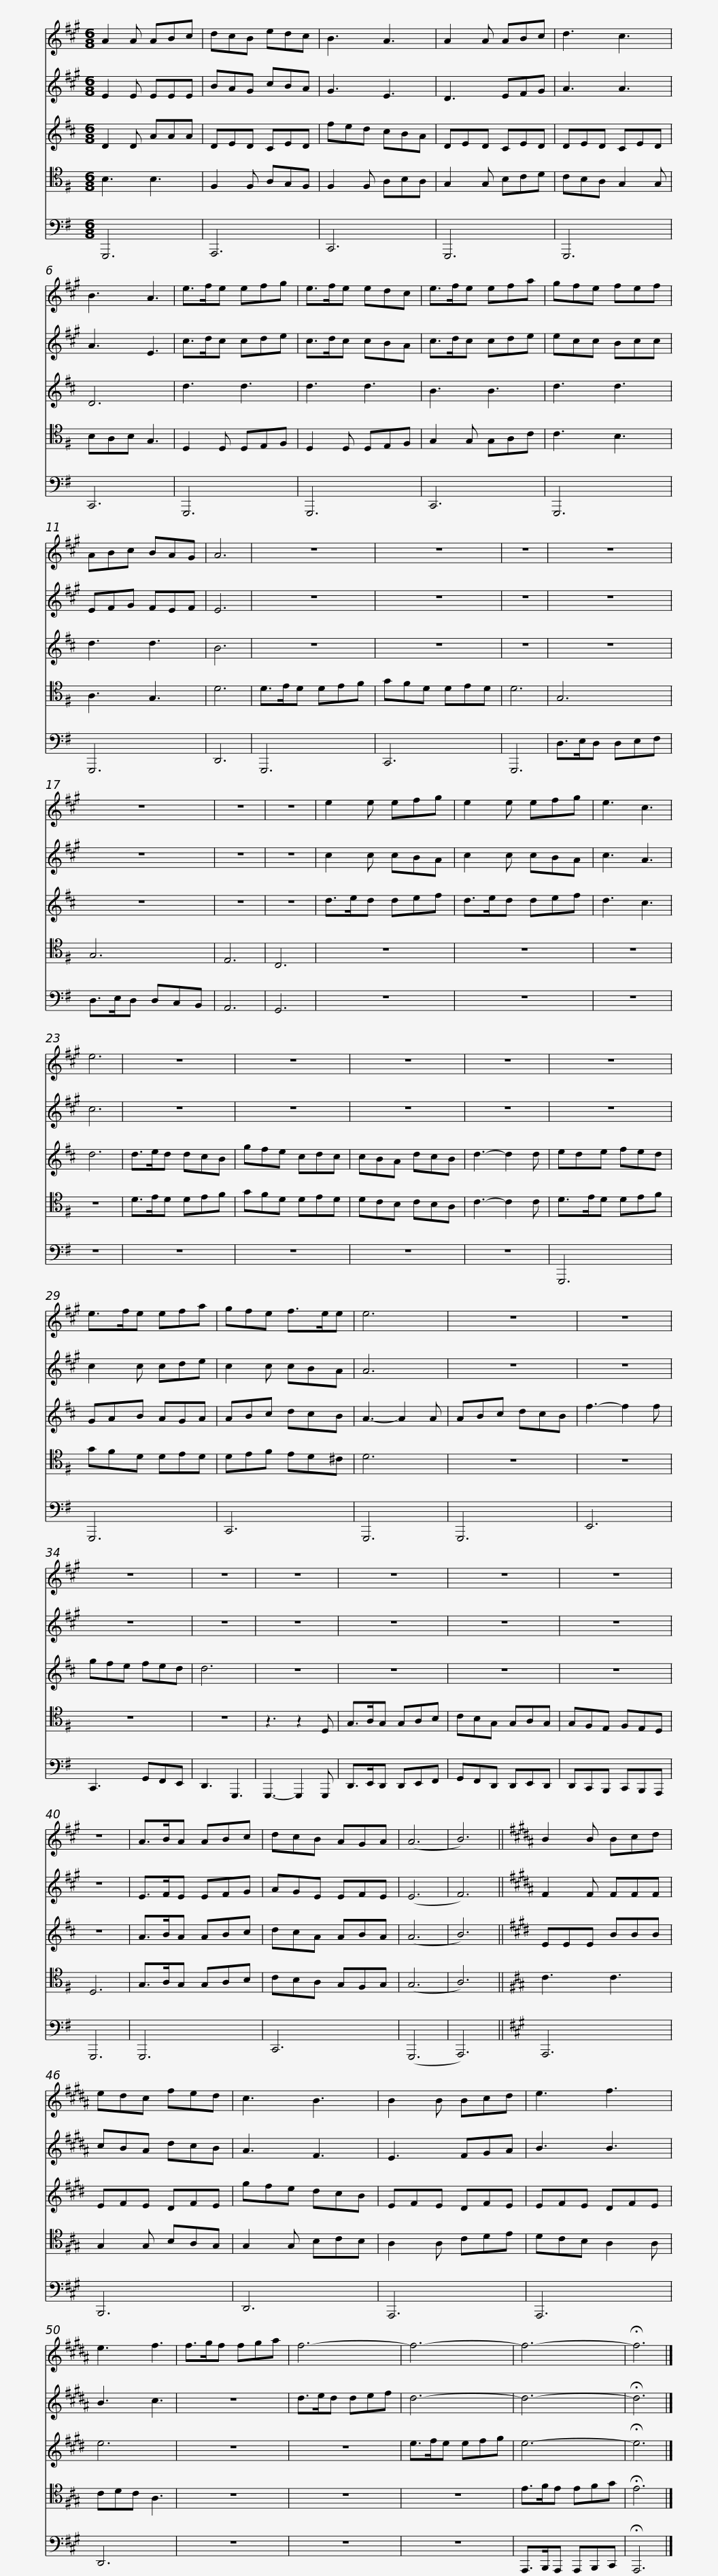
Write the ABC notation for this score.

X:1
%%score 1 2 3 4 5
L:1/8
M:6/8
I:linebreak $
K:G
V:1 treble transpose=-2
V:2 treble transpose=-2
V:3 treble transpose=-7
V:4 tenor
V:5 bass
V:1
[K:A] A2 A ABc | dcB edc | B3 A3 | A2 A ABc | d3 c3 | %5
 B3 A3 |$ e>fe efg | e>fe edc | e>fe efa | gfe fef | %10
 ABc BAG | A6 |$ z6 | z6 | z6 | %15
 z6 | z6 | z6 | z6 | e2 e efg |$ %20
 e2 e efg | e3 c3 | e6 | z6 | z6 | %25
 z6 | z6 |$ z6 | e>fe efa | gfe f>ee | %30
 e6 | z6 | z6 |$ z6 | z6 | %35
 z6 | z6 | z6 | z6 | z6 |$ %40
 A>BA ABc | dcB AGA | (A6 | B6) ||[K:B] B2 B Bcd | %45
 edc fed | c3 B3 |$ B2 B Bcd | e3 f3 | e3 f3 | %50
 f>gf fga | f6- | f6- |$ f6- | !fermata!f6 |] %55
V:2
[K:A] E2 E EEE | BAG cBA | G3 E3 | D3 EFG | A3 A3 | %5
 A3 E3 |$ c>dc cde | c>dc cBA | c>dc cde | ecc Bcc | %10
 EFG FEF | E6 |$ z6 | z6 | z6 | %15
 z6 | z6 | z6 | z6 | c2 c cBA |$ %20
 c2 c cBA | c3 A3 | c6 | z6 | z6 | %25
 z6 | z6 |$ z6 | c2 c cde | c2 c cBA | %30
 A6 | z6 | z6 |$ z6 | z6 | %35
 z6 | z6 | z6 | z6 | z6 |$ %40
 E>FE EFG | AGE EFE | (E6 | F6) ||[K:B] F2 F FFF | %45
 cBA dcB | A3 F3 |$ E3 FGA | B3 B3 | B3 c3 | %50
 z6 | d>ed def | d6- |$ d6- | !fermata!d6 |] %55
V:3
[K:D] D2 D AAA | DED CED | fed cBA | DED CED | DED CED | %5
 D6 |$ d3 d3 | d3 d3 | B3 B3 | d3 d3 | %10
 d3 d3 | B6 |$ z6 | z6 | z6 | %15
 z6 | z6 | z6 | z6 | d>ed def |$ %20
 d>ed def | d3 c3 | d6 | d>ed dcB | gfe cdc | %25
 cBA dcB | d3- d2 d |$ ede fed | GAB AGA | ABc dcB | %30
 A3- A2 A | ABc dcB | f3- f2 f |$ gfe fed | d6 | %35
 z6 | z6 | z6 | z6 | z6 |$ %40
 A>BA ABc | dcA ABA | (A6 | B6) ||[K:E] EEE BBB | %45
 EFE DFE | gfe dcB |$ EFE DFE | EFE DFE | e6 | %50
 z6 | z6 | e>fe efg |$ e6- | !fermata!e6 |] %55
V:4
 B,3 B,3 | F,2 F, A,G,F, | F,2 F, A,B,A, | G,2 G, B,CD | CB,A, G,2 G, | %5
 B,A,B, G,3 |$ D,2 D, D,E,F, | D,2 D, D,E,F, | G,2 G, G,A,C | C3 B,3 | %10
 A,3 G,3 | D6 |$ D>ED DEF | GFD DED | D6 | %15
 G,6 | G,6 | E,6 | C,6 | z6 |$ %20
 z6 | z6 | z6 | D>ED DEF | GFD DED | %25
 DCB, CB,A, | C3- C2 C |$ D>ED DEF | GFD DED | DEF ED^C | %30
 D6 | z6 | z6 |$ z6 | z6 | %35
 z3 z2 D, | G,>A,G, G,A,B, | CB,G, G,A,G, | G,F,E, F,E,D, | D,6 |$ %40
 G,>A,G, G,A,B, | CB,A, G,F,G, | (G,6 | A,6) ||[K:A] C3 C3 | %45
 G,2 G, B,A,G, | G,2 G, B,CB, |$ A,2 A, CDE | DCB, A,2 A, | CDC A,3 | %50
 z6 | z6 | z6 |$ E>FE EFG | !fermata!E6 |] %55
V:5
 G,,,6 | A,,,6 | C,,6 | G,,,6 | G,,,6 | %5
 C,,6 |$ G,,,6 | G,,,6 | C,,6 | G,,,6 | %10
 G,,,6 | D,,6 |$ G,,,6 | C,,6 | G,,,6 | %15
 D,>E,D, D,E,F, | D,>E,D, D,C,B,, | A,,6 | G,,6 | z6 |$ %20
 z6 | z6 | z6 | z6 | z6 | %25
 z6 | z6 |$ G,,,6 | G,,,6 | C,,6 | %30
 G,,,6 | G,,,6 | E,,6 |$ C,,3 G,,F,,E,, | D,,3 G,,,3 | %35
 G,,,3- G,,,2 G,,, | D,,>E,,D,, D,,E,,F,, | G,,F,,D,, D,,E,,D,, | D,,C,,B,,, C,,B,,,A,,, | G,,,6 |$ %40
 G,,,6 | C,,6 | (G,,,6 | A,,,6) ||[K:A] A,,,6 | %45
 B,,,6 | D,,6 |$ A,,,6 | A,,,6 | D,,6 | %50
 z6 | z6 | z6 |$ A,,,>B,,,A,,, A,,,B,,,C,, | !fermata!A,,,6 |] %55
